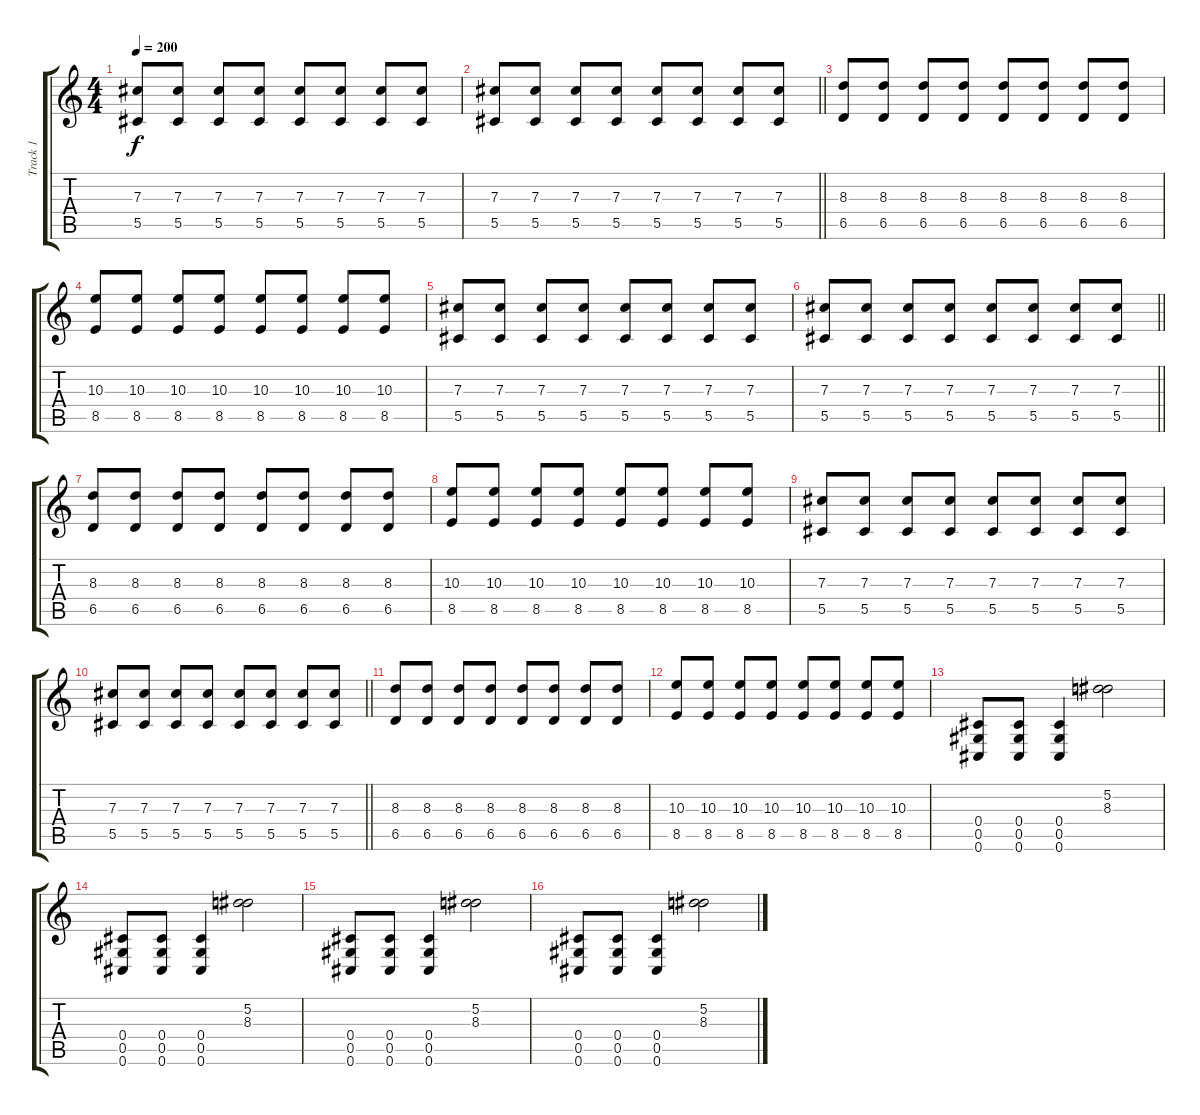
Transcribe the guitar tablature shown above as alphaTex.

\track ("Track 1" "Track 1") {instrument distortionguitar}
\staff {score tabs}
\tuning (Eb4 Bb3 Gb3 Db3 Ab2 Db2) {hide}
\ts (4 4)
\tempo 200
\clef g2
\ks c
(7.3 5.5).8{dy f} (7.3 5.5).8 (7.3 5.5).8 (7.3 5.5).8 (7.3 5.5).8 (7.3 5.5).8 (7.3 5.5).8 (7.3 5.5).8 |
\barLineRight lightlight
(7.3 5.5).8 (7.3 5.5).8 (7.3 5.5).8 (7.3 5.5).8 (7.3 5.5).8 (7.3 5.5).8 (7.3 5.5).8 (7.3 5.5).8 |
(8.3 6.5).8 (8.3 6.5).8 (8.3 6.5).8 (8.3 6.5).8 (8.3 6.5).8 (8.3 6.5).8 (8.3 6.5).8 (8.3 6.5).8 |
(10.3 8.5).8 (10.3 8.5).8 (10.3 8.5).8 (10.3 8.5).8 (10.3 8.5).8 (10.3 8.5).8 (10.3 8.5).8 (10.3 8.5).8 |
(7.3 5.5).8 (7.3 5.5).8 (7.3 5.5).8 (7.3 5.5).8 (7.3 5.5).8 (7.3 5.5).8 (7.3 5.5).8 (7.3 5.5).8 |
\barLineRight lightlight
(7.3 5.5).8 (7.3 5.5).8 (7.3 5.5).8 (7.3 5.5).8 (7.3 5.5).8 (7.3 5.5).8 (7.3 5.5).8 (7.3 5.5).8 |
(8.3 6.5).8 (8.3 6.5).8 (8.3 6.5).8 (8.3 6.5).8 (8.3 6.5).8 (8.3 6.5).8 (8.3 6.5).8 (8.3 6.5).8 |
(10.3 8.5).8 (10.3 8.5).8 (10.3 8.5).8 (10.3 8.5).8 (10.3 8.5).8 (10.3 8.5).8 (10.3 8.5).8 (10.3 8.5).8 |
(7.3 5.5).8 (7.3 5.5).8 (7.3 5.5).8 (7.3 5.5).8 (7.3 5.5).8 (7.3 5.5).8 (7.3 5.5).8 (7.3 5.5).8 |
\barLineRight lightlight
(7.3 5.5).8 (7.3 5.5).8 (7.3 5.5).8 (7.3 5.5).8 (7.3 5.5).8 (7.3 5.5).8 (7.3 5.5).8 (7.3 5.5).8 |
(8.3 6.5).8 (8.3 6.5).8 (8.3 6.5).8 (8.3 6.5).8 (8.3 6.5).8 (8.3 6.5).8 (8.3 6.5).8 (8.3 6.5).8 |
(10.3 8.5).8 (10.3 8.5).8 (10.3 8.5).8 (10.3 8.5).8 (10.3 8.5).8 (10.3 8.5).8 (10.3 8.5).8 (10.3 8.5).8 |
(0.4 0.5 0.6).8 (0.4 0.5 0.6).8 (0.4 0.5 0.6).4 (5.2 8.3).2 |
(0.4 0.5 0.6).8 (0.4 0.5 0.6).8 (0.4 0.5 0.6).4 (5.2 8.3).2 |
(0.4 0.5 0.6).8 (0.4 0.5 0.6).8 (0.4 0.5 0.6).4 (5.2 8.3).2 |
(0.4 0.5 0.6).8 (0.4 0.5 0.6).8 (0.4 0.5 0.6).4 (5.2 8.3).2
